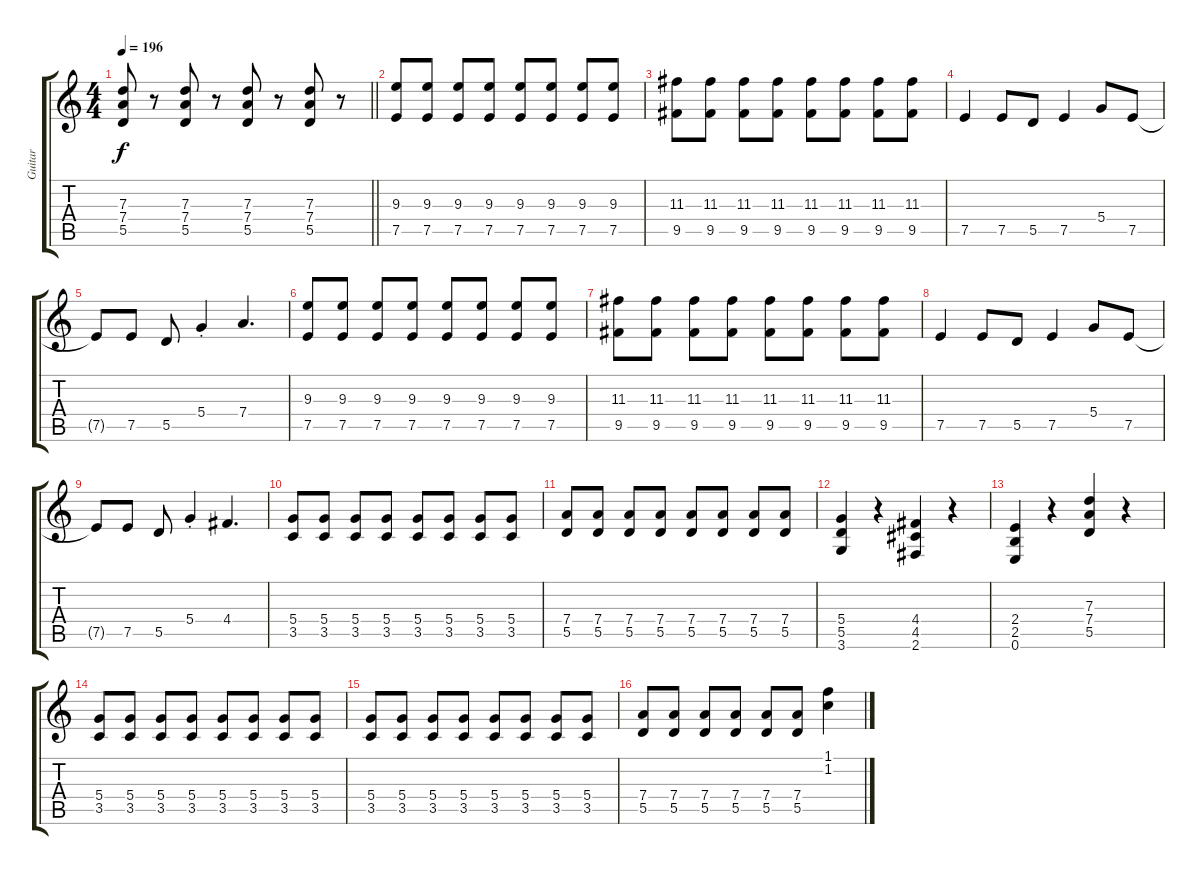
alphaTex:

\track ("Guitar" "Guitar") {instrument distortionguitar}
\staff {score tabs}
\tuning (E4 B3 G3 D3 A2 E2) {hide}
\ts (4 4)
\tempo 196
\clef g2
\barLineRight lightlight
\ks c
(7.3 7.4 5.5).8{dy f} r.8 (7.3 7.4 5.5).8 r.8 (7.3 7.4 5.5).8 r.8 (7.3 7.4 5.5).8 r.8 |
(9.3 7.5).8 (9.3 7.5).8 (9.3 7.5).8 (9.3 7.5).8 (9.3 7.5).8 (9.3 7.5).8 (9.3 7.5).8 (9.3 7.5).8 |
(11.3 9.5).8 (11.3 9.5).8 (11.3 9.5).8 (11.3 9.5).8 (11.3 9.5).8 (11.3 9.5).8 (11.3 9.5).8 (11.3 9.5).8 |
7.5.4 7.5.8 5.5.8 7.5.4 5.4.8 7.5.8 |
7.5{t}.8 7.5.8 5.5.8 5.4{st}.4 7.4.4{d} |
(9.3 7.5).8 (9.3 7.5).8 (9.3 7.5).8 (9.3 7.5).8 (9.3 7.5).8 (9.3 7.5).8 (9.3 7.5).8 (9.3 7.5).8 |
(11.3 9.5).8 (11.3 9.5).8 (11.3 9.5).8 (11.3 9.5).8 (11.3 9.5).8 (11.3 9.5).8 (11.3 9.5).8 (11.3 9.5).8 |
7.5.4 7.5.8 5.5.8 7.5.4 5.4.8 7.5.8 |
7.5{t}.8 7.5.8 5.5.8 5.4{st}.4 4.4.4{d} |
(5.4 3.5).8 (5.4 3.5).8 (5.4 3.5).8 (5.4 3.5).8 (5.4 3.5).8 (5.4 3.5).8 (5.4 3.5).8 (5.4 3.5).8 |
(7.4 5.5).8 (7.4 5.5).8 (7.4 5.5).8 (7.4 5.5).8 (7.4 5.5).8 (7.4 5.5).8 (7.4 5.5).8 (7.4 5.5).8 |
(5.4 5.5 3.6).4 r.4 (4.4 4.5 2.6).4 r.4 |
(2.4 2.5 0.6).4 r.4 (7.3 7.4 5.5).4 r.4 |
(5.4 3.5).8 (5.4 3.5).8 (5.4 3.5).8 (5.4 3.5).8 (5.4 3.5).8 (5.4 3.5).8 (5.4 3.5).8 (5.4 3.5).8 |
(5.4 3.5).8 (5.4 3.5).8 (5.4 3.5).8 (5.4 3.5).8 (5.4 3.5).8 (5.4 3.5).8 (5.4 3.5).8 (5.4 3.5).8 |
(7.4 5.5).8 (7.4 5.5).8 (7.4 5.5).8 (7.4 5.5).8 (7.4 5.5).8 (7.4 5.5).8 (1.1{sl} 1.2{sl}).4
